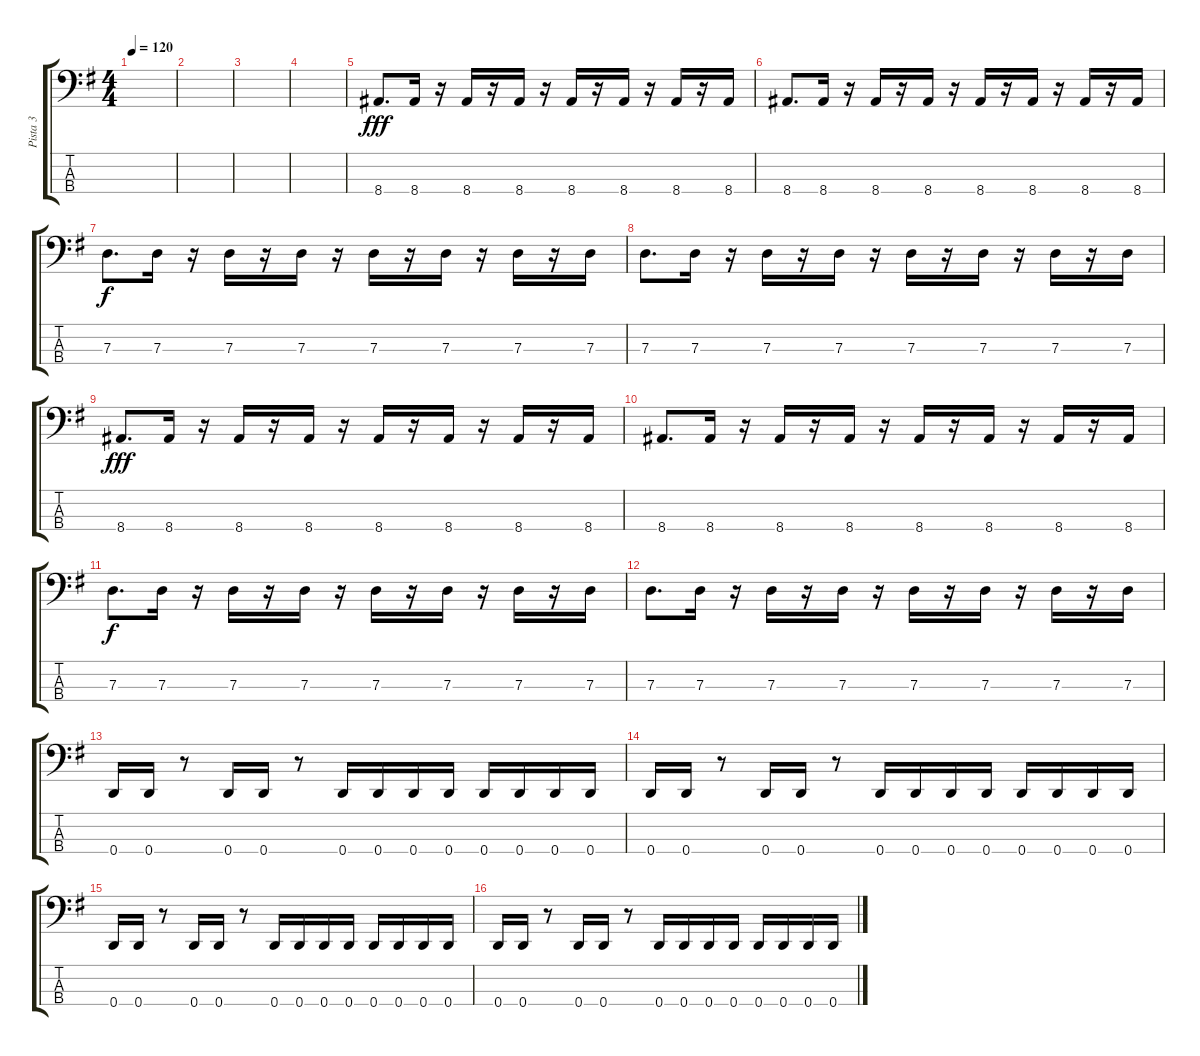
\track ("Pista 3" "Pista 3") {instrument electricbassfinger}
\staff {score tabs}
\tuning (F2 C2 G1 D1) {hide}
\ts (4 4)
\tempo 120
\clef f4
\ks g
|
|
|
|
8.4.8{d dy fff} 8.4.16 r.16 8.4.16 r.16 8.4.16 r.16 8.4.16 r.16 8.4.16 r.16 8.4.16 r.16 8.4.16 |
8.4.8{d} 8.4.16 r.16 8.4.16 r.16 8.4.16 r.16 8.4.16 r.16 8.4.16 r.16 8.4.16 r.16 8.4.16 |
7.3.8{d dy f} 7.3.16 r.16 7.3.16 r.16 7.3.16 r.16 7.3.16 r.16 7.3.16 r.16 7.3.16 r.16 7.3.16 |
7.3.8{d} 7.3.16 r.16 7.3.16 r.16 7.3.16 r.16 7.3.16 r.16 7.3.16 r.16 7.3.16 r.16 7.3.16 |
8.4.8{d dy fff} 8.4.16 r.16 8.4.16 r.16 8.4.16 r.16 8.4.16 r.16 8.4.16 r.16 8.4.16 r.16 8.4.16 |
8.4.8{d} 8.4.16 r.16 8.4.16 r.16 8.4.16 r.16 8.4.16 r.16 8.4.16 r.16 8.4.16 r.16 8.4.16 |
7.3.8{d dy f} 7.3.16 r.16 7.3.16 r.16 7.3.16 r.16 7.3.16 r.16 7.3.16 r.16 7.3.16 r.16 7.3.16 |
7.3.8{d} 7.3.16 r.16 7.3.16 r.16 7.3.16 r.16 7.3.16 r.16 7.3.16 r.16 7.3.16 r.16 7.3.16 |
0.4.16 0.4.16 r.8 0.4.16 0.4.16 r.8 0.4.16 0.4.16 0.4.16 0.4.16 0.4.16 0.4.16 0.4.16 0.4.16 |
0.4.16 0.4.16 r.8 0.4.16 0.4.16 r.8 0.4.16 0.4.16 0.4.16 0.4.16 0.4.16 0.4.16 0.4.16 0.4.16 |
0.4.16 0.4.16 r.8 0.4.16 0.4.16 r.8 0.4.16 0.4.16 0.4.16 0.4.16 0.4.16 0.4.16 0.4.16 0.4.16 |
0.4.16 0.4.16 r.8 0.4.16 0.4.16 r.8 0.4.16 0.4.16 0.4.16 0.4.16 0.4.16 0.4.16 0.4.16 0.4.16
